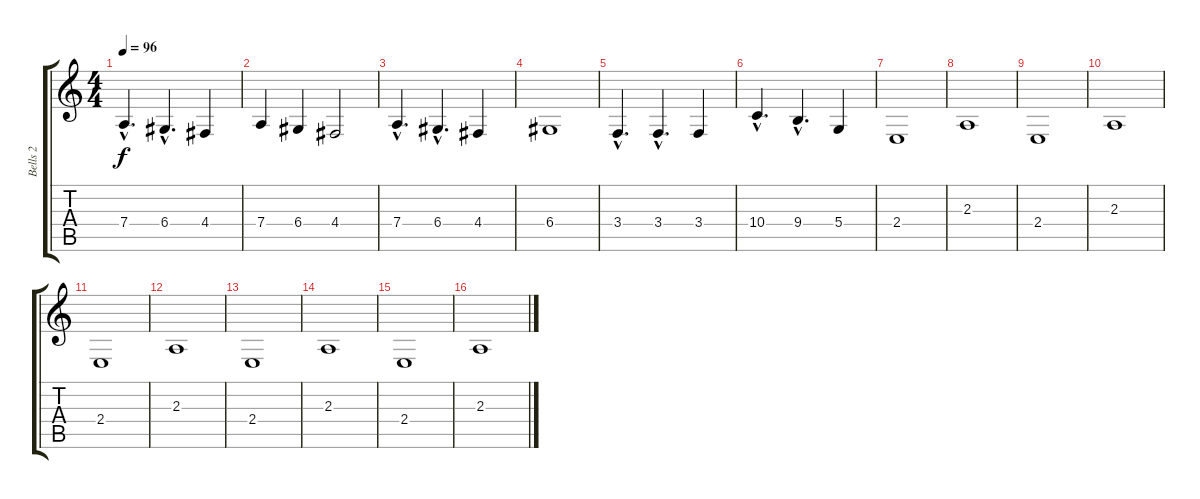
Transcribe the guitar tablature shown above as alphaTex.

\track ("Bells 2" "Bells 2") {instrument vibraphone}
\staff {score tabs}
\tuning (E4 B3 G3 D3 A2 E2) {hide}
\ts (4 4)
\tempo 96
\clef g2
\ks c
7.4{hac}.4{d dy f} 6.4{hac}.4{d} 4.4.4 |
7.4.4 6.4.4 4.4.2 |
7.4{hac}.4{d} 6.4{hac}.4{d} 4.4.4 |
6.4.1 |
3.4{hac}.4{d} 3.4{hac}.4{d} 3.4.4 |
10.4{hac}.4{d} 9.4{hac}.4{d} 5.4.4 |
2.4.1 |
2.3.1 |
2.4.1 |
2.3.1 |
2.4.1 |
2.3.1 |
2.4.1 |
2.3.1 |
2.4.1 |
2.3.1
